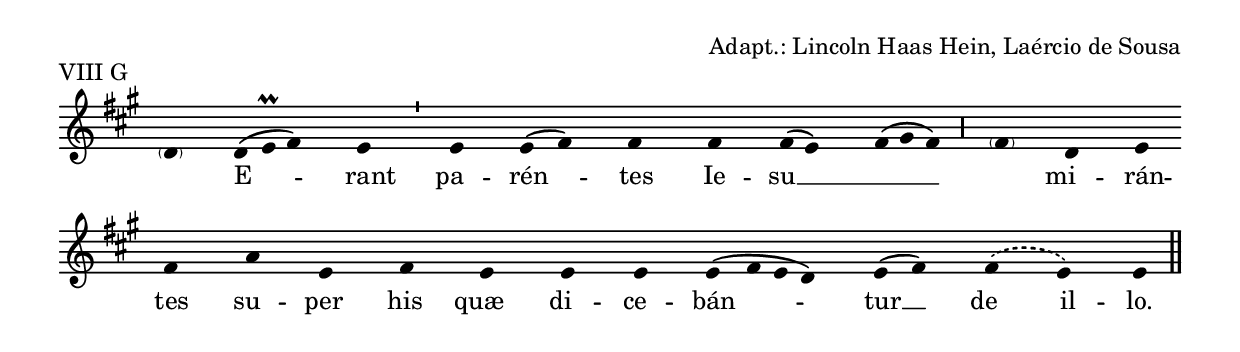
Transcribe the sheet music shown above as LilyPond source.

\version "2.24.1"

\include "gregorian.ly"
\include "../../../modules/lilypond/neums.ily"
\include "../../../modules/lilypond/spacing.ily"
\include "../../../modules/lilypond/layout.ily"
\include "../../../modules/lilypond/lyrics.ily"
\include "../../../modules/lilypond/symbols.ily"

antiphonChant = \relative c' {
  \AntiphonSignature
  \key c \major
  \Cp f \CQC f g a \C g
  \divisioMinima
  g \CC g a \C a a \CC a g \CCC a b a
  \divisioMaior
  \Cp a \C f g a c g a g g g \CCCC g a g f \CC g a \C_C a g g
  \finalis
}

antiphonLyrics = \lyricmode {
  _ E -- rant pa -- rén -- tes Ie -- su __ _ "" mi -- rán -- tes su -- per his quæ di -- ce -- bán -- tur __
  \MelismaOff
  de il --
  \MelismaOn
  lo.
}

antiphonLyricsPt = \lyricmode {
  Es -- ta -- vam os pais __ de Je -- sus __ _ ad -- mi -- ra -- dos com a -- qui -- lo que di -- zi -- am __ de -- le.
}

\GregorianTranscriptionLayout

\header {
  meter = " "
  arranger = "Adapt.: Lincoln Haas Hein, Laércio de Sousa"
}

\score {
  \header {
    piece = "VIII G"
  }

  \new GregorianTranscriptionStaff <<
    \new GregorianTranscriptionVoice = "antiphon" {
      \transpose c a, \antiphonChant
    }

    \new GregorianTranscriptionLyrics \lyricsto "antiphon" \antiphonLyrics
    \new GregorianTranscriptionAltLyrics \lyricsto "antiphon" \antiphonLyricsPt
  >>
}